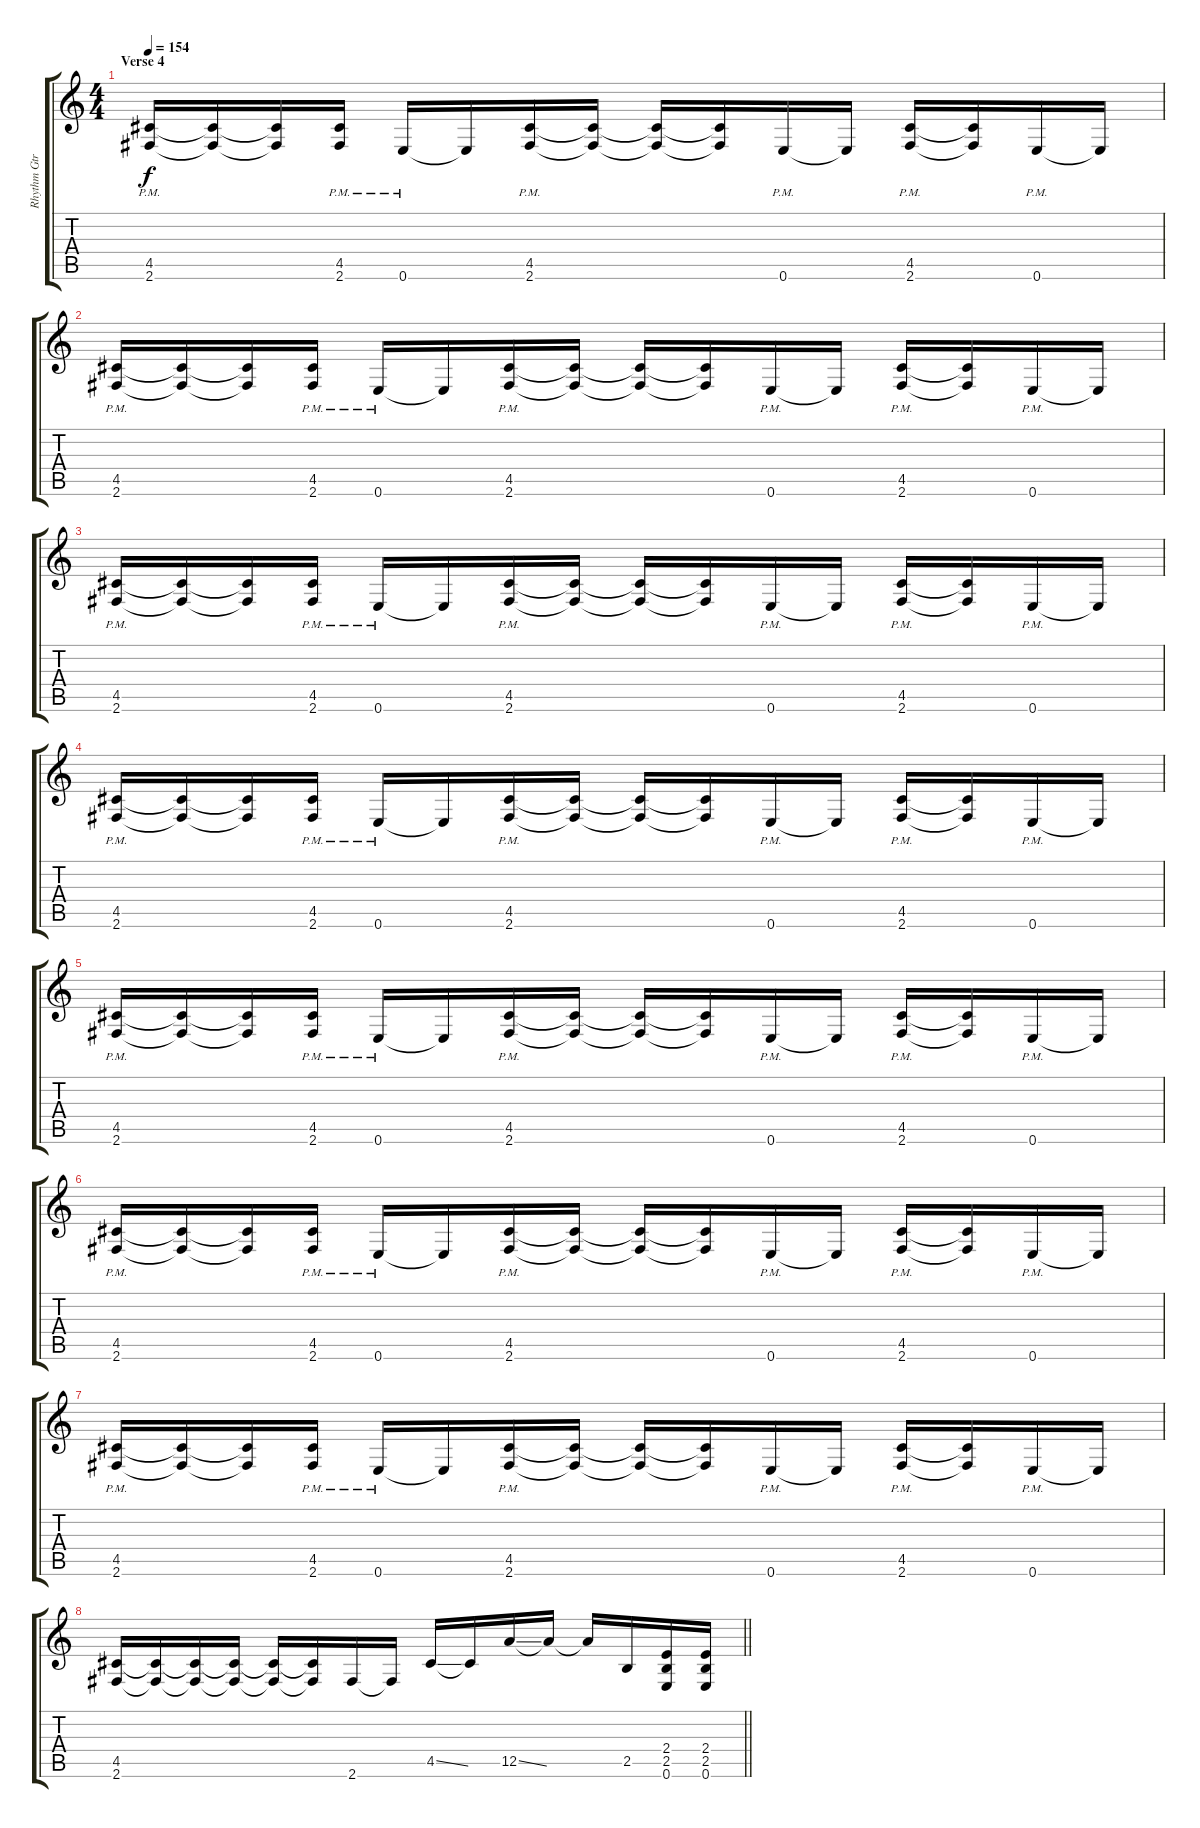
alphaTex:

\track ("Rhythm Gtr" "Rhythm Gtr") {instrument overdrivenguitar}
\staff {score tabs}
\tuning (E4 B3 G3 D3 A2 E2) {hide}
\ts (4 4)
\section ("" "Verse 4")
\tempo 154
\clef g2
\ks c
(4.5{pm} 2.6{pm}).16{dy f} (4.5{t} 2.6{t}).16 (4.5{t} 2.6{t}).16 (4.5{pm} 2.6{pm}).16 0.6{pm}.16 0.6{t}.16 (4.5{pm} 2.6{pm}).16 (4.5{t} 2.6{t}).16 (4.5{t} 2.6{t}).16 (4.5{t} 2.6{t}).16 0.6{pm}.16 0.6{t}.16 (4.5{pm} 2.6{pm}).16 (4.5{t} 2.6{t}).16 0.6{pm}.16 0.6{t}.16 |
(4.5{pm} 2.6{pm}).16 (4.5{t} 2.6{t}).16 (4.5{t} 2.6{t}).16 (4.5{pm} 2.6{pm}).16 0.6{pm}.16 0.6{t}.16 (4.5{pm} 2.6{pm}).16 (4.5{t} 2.6{t}).16 (4.5{t} 2.6{t}).16 (4.5{t} 2.6{t}).16 0.6{pm}.16 0.6{t}.16 (4.5{pm} 2.6{pm}).16 (4.5{t} 2.6{t}).16 0.6{pm}.16 0.6{t}.16 |
(4.5{pm} 2.6{pm}).16 (4.5{t} 2.6{t}).16 (4.5{t} 2.6{t}).16 (4.5{pm} 2.6{pm}).16 0.6{pm}.16 0.6{t}.16 (4.5{pm} 2.6{pm}).16 (4.5{t} 2.6{t}).16 (4.5{t} 2.6{t}).16 (4.5{t} 2.6{t}).16 0.6{pm}.16 0.6{t}.16 (4.5{pm} 2.6{pm}).16 (4.5{t} 2.6{t}).16 0.6{pm}.16 0.6{t}.16 |
(4.5{pm} 2.6{pm}).16 (4.5{t} 2.6{t}).16 (4.5{t} 2.6{t}).16 (4.5{pm} 2.6{pm}).16 0.6{pm}.16 0.6{t}.16 (4.5{pm} 2.6{pm}).16 (4.5{t} 2.6{t}).16 (4.5{t} 2.6{t}).16 (4.5{t} 2.6{t}).16 0.6{pm}.16 0.6{t}.16 (4.5{pm} 2.6{pm}).16 (4.5{t} 2.6{t}).16 0.6{pm}.16 0.6{t}.16 |
(4.5{pm} 2.6{pm}).16 (4.5{t} 2.6{t}).16 (4.5{t} 2.6{t}).16 (4.5{pm} 2.6{pm}).16 0.6{pm}.16 0.6{t}.16 (4.5{pm} 2.6{pm}).16 (4.5{t} 2.6{t}).16 (4.5{t} 2.6{t}).16 (4.5{t} 2.6{t}).16 0.6{pm}.16 0.6{t}.16 (4.5{pm} 2.6{pm}).16 (4.5{t} 2.6{t}).16 0.6{pm}.16 0.6{t}.16 |
(4.5{pm} 2.6{pm}).16 (4.5{t} 2.6{t}).16 (4.5{t} 2.6{t}).16 (4.5{pm} 2.6{pm}).16 0.6{pm}.16 0.6{t}.16 (4.5{pm} 2.6{pm}).16 (4.5{t} 2.6{t}).16 (4.5{t} 2.6{t}).16 (4.5{t} 2.6{t}).16 0.6{pm}.16 0.6{t}.16 (4.5{pm} 2.6{pm}).16 (4.5{t} 2.6{t}).16 0.6{pm}.16 0.6{t}.16 |
(4.5{pm} 2.6{pm}).16 (4.5{t} 2.6{t}).16 (4.5{t} 2.6{t}).16 (4.5{pm} 2.6{pm}).16 0.6{pm}.16 0.6{t}.16 (4.5{pm} 2.6{pm}).16 (4.5{t} 2.6{t}).16 (4.5{t} 2.6{t}).16 (4.5{t} 2.6{t}).16 0.6{pm}.16 0.6{t}.16 (4.5{pm} 2.6{pm}).16 (4.5{t} 2.6{t}).16 0.6{pm}.16 0.6{t}.16 |
\barLineRight lightlight
(4.5 2.6).16 (4.5{t} 2.6{t}).16 (4.5{t} 2.6{t}).16 (4.5{t} 2.6{t}).16 (4.5{t} 2.6{t}).16 (4.5{t} 2.6{t}).16 2.6.16 2.6{t}.16 4.5{ss}.16 4.5{t}.16 12.5{ss}.16 12.5{t}.16 12.5{t}.16 2.5.16 (2.4 2.5 0.6).16 (2.4 2.5 0.6).16
